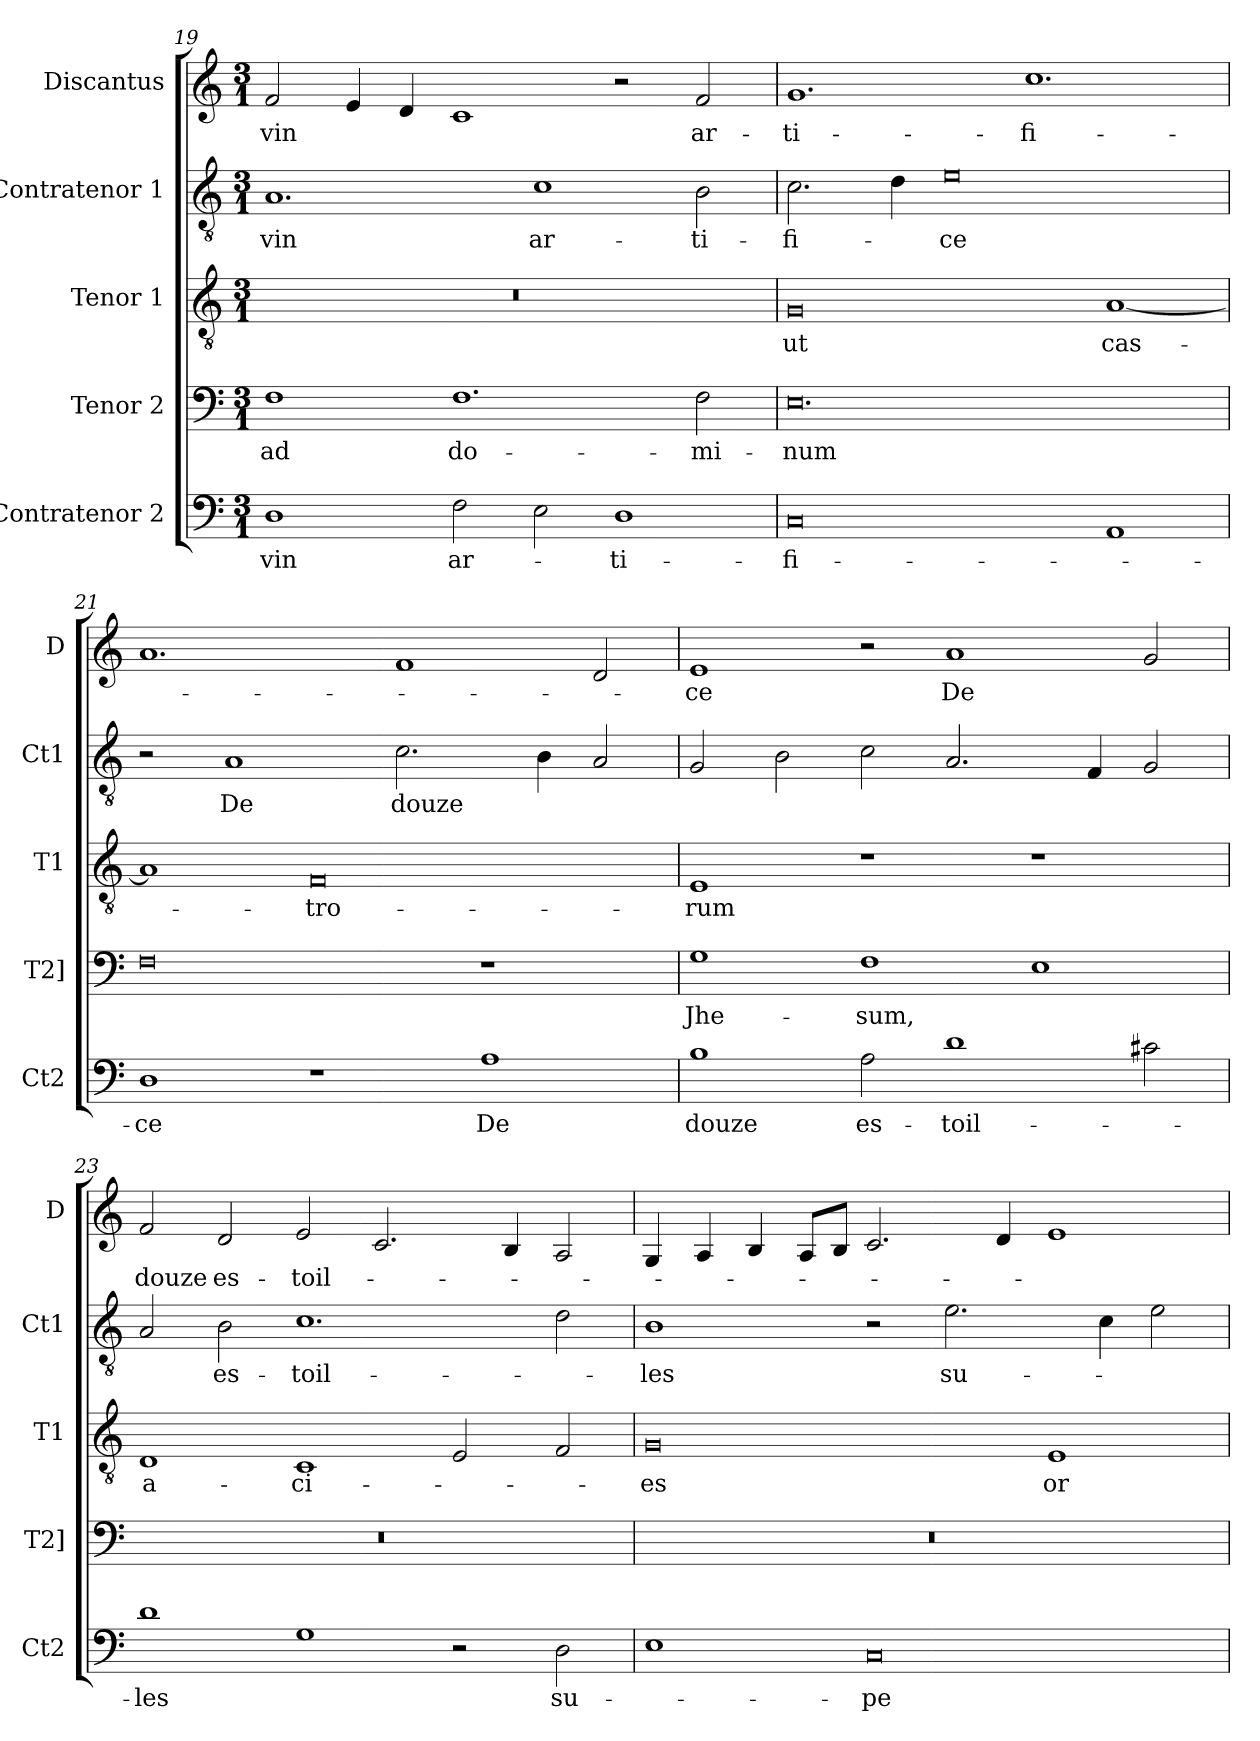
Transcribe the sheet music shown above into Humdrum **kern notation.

**kern	**text	**kern	**text	**kern	**text	**kern	**text	**kern	**text
*part5	*part5	*part4	*part4	*part3	*part3	*part2	*part2	*part1	*part1
*staff5	*staff5	*staff4	*staff4	*staff3	*staff3	*staff2	*staff2	*staff1	*staff1
*I"Contratenor 2	*	*I"Tenor 2	*	*I"Tenor 1	*	*I"Contratenor 1	*	*I"Discantus	*
*I'Ct2	*	*I'T2]	*	*I'T1	*	*I'Ct1	*	*I'D	*
*clefF4	*	*clefF4	*	*clefGv2	*	*clefGv2	*	*clefG2	*
*k[]	*	*k[]	*	*k[]	*	*k[]	*	*k[]	*
*M3/1	*	*M3/1	*	*M3/1	*	*M3/1	*	*M3/1	*
=19	=19	=19	=19	=19	=19	=19	=19	=19	=19
1D	-vin	1F	ad	0.r	.	1.A	-vin	2f	-vin
.	.	.	.	.	.	.	.	4e	.
.	.	.	.	.	.	.	.	4d	.
2F	ar-	1.F	do-	.	.	.	.	1c	.
2E	.	.	.	.	.	1c	ar-	.	.
1D	-ti-	.	.	.	.	.	.	2r	.
.	.	2F	-mi-	.	.	2B	-ti-	2f	ar-
=20	=20	=20	=20	=20	=20	=20	=20	=20	=20
0C	-fi-	0.E	-num	0G	ut	2.c	-fi-	1.g	-ti-
.	.	.	.	.	.	4d	.	.	.
.	.	.	.	.	.	0e	-ce	.	.
.	.	.	.	.	.	.	.	1.cc	-fi-
1AA	.	.	.	[1A	cas-	.	.	.	.
=21	=21	=21	=21	=21	=21	=21	=21	=21	=21
1D	-ce	0F	.	1A]	.	2r	.	1.a	.
.	.	.	.	.	.	1A	De	.	.
1r	.	.	.	0F	-tro-	.	.	.	.
.	.	.	.	.	.	2.c	douze	1f	.
1A	De	1r	.	.	.	.	.	.	.
.	.	.	.	.	.	4B	.	.	.
.	.	.	.	.	.	2A	.	2d	.
=22	=22	=22	=22	=22	=22	=22	=22	=22	=22
1B	douze	1G	Jhe-	1E	-rum	2G	.	1e	-ce
.	.	.	.	.	.	2B	.	.	.
2A	es-	1F	-sum,	1r	.	2c	.	2r	.
1d	-toil-	.	.	.	.	2.A	.	1a	De
.	.	1E	.	1r	.	.	.	.	.
.	.	.	.	.	.	4F	.	.	.
2c#X	.	.	.	.	.	2G	.	2g	.
=23	=23	=23	=23	=23	=23	=23	=23	=23	=23
1d	-les	0.r	.	1D	a-	2A	.	2f	douze
.	.	.	.	.	.	2B	es-	2d	es-
1G	.	.	.	1C	-ci-	1.c	-toil-	2e	-toil-
.	.	.	.	.	.	.	.	2.c	.
2r	.	.	.	2E	.	.	.	.	.
.	.	.	.	.	.	.	.	4B	.
2D	su-	.	.	2F	.	2d	.	2A	.
=24	=24	=24	=24	=24	=24	=24	=24	=24	=24
1E	.	0.r	.	0G	-es	1B	-les	4G	.
.	.	.	.	.	.	.	.	4A	.
.	.	.	.	.	.	.	.	4B	.
.	.	.	.	.	.	.	.	8AL	.
.	.	.	.	.	.	.	.	8BJ	.
0C	-pe-	.	.	.	.	2r	.	2.c	.
.	.	.	.	.	.	2.e	su-	.	.
.	.	.	.	.	.	.	.	4d	.
.	.	.	.	1E	or-	.	.	1e	.
.	.	.	.	.	.	4c	.	.	.
.	.	.	.	.	.	2e	.	.	.
=	=	=	=	=	=	=	=	=	=
*-	*-	*-	*-	*-	*-	*-	*-	*-	*-
